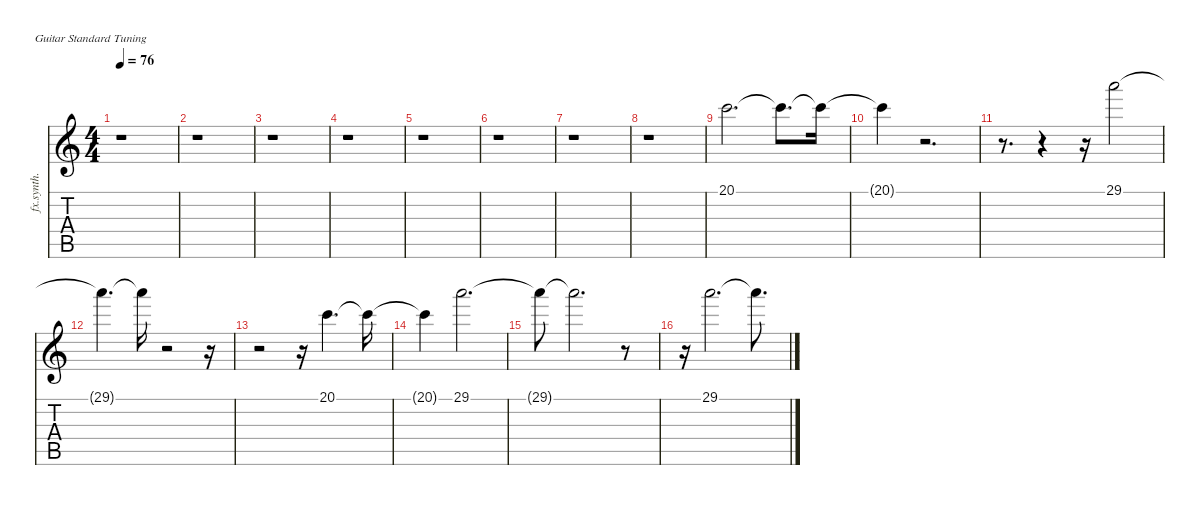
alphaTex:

\defaultSystemsLayout 4
\hideDynamics
\bracketExtendMode nobrackets
\otherSystemsTrackNameOrientation horizontal
\track ("SFX" "fx.synth.") {instrument fx1rain}
\staff {score tabs}
\tuning (E4 B3 G3 D3 A2 E2)
\ts (4 4)
\beaming (8 2 2 2 2)
\tempo 76
\clef g2
\ks c
r.1{dy mp instrument fx1rain} |
r.1 |
r.1 |
r.1 |
r.1 |
r.1 |
r.1 |
r.1 |
20.1.2{d} 20.1{t}.8{d dy f} 20.1{t}.16 |
20.1{t}.4 r.2{d} |
r.8{d} r.4 r.16 29.1.2{dy mp} |
29.1{t}.4{d dy f} 29.1{t}.16 r.2 r.16 |
r.2 r.16 20.1.4{d dy p} 20.1{t}.16{dy f} |
20.1{t}.4 29.1.2{d dy mp} |
29.1{t}.8{dy f} 29.1{t}.2{d} r.8 |
r.16 29.1.2{d dy mp} 29.1{t}.8{d dy f}
